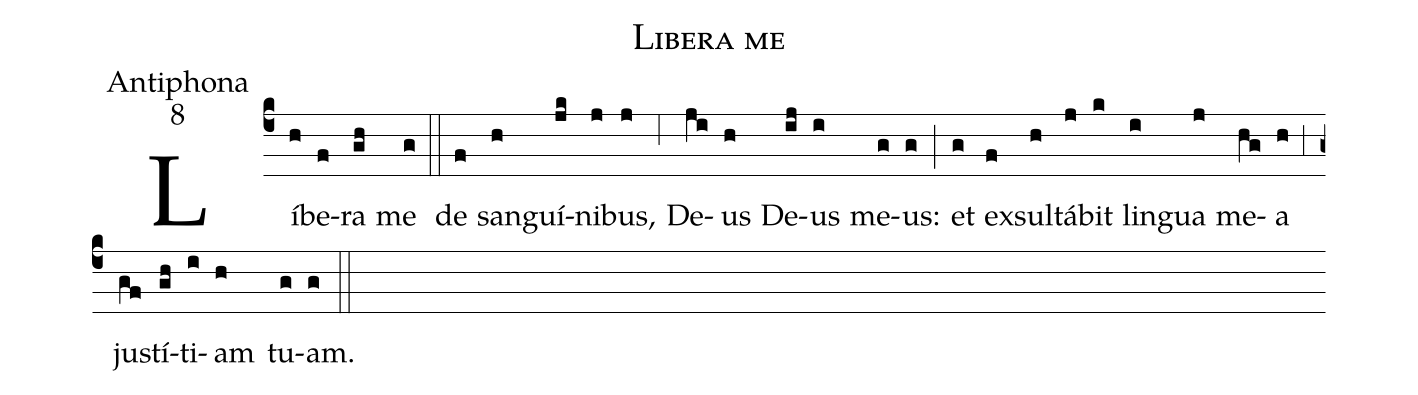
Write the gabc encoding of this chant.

name:Libera me;
office-part:Antiphona;
mode:8;
%%
(c4) Lí(h)be(f)ra(gh) me(g) (::)
de(f) san(h)guí(jk)ni(j)bus,(j) (,6) De(ji)us(h) De(ij)us(i) me(g)us:(g) (;) et(g) ex(f)sul(h)tá(j)bit(k) lin(i)gua(j) me(hg)a(h) (,3) ju(gf)stí(gh)ti(i)am(h) tu(g)am.(g) (::)
